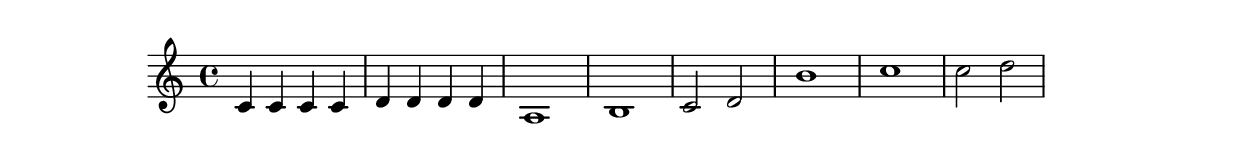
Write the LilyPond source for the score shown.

% 2017-08-16 21:48

\version "2.19.54"
\language "english"

\header {}

\layout {}

\paper {}

\score {
    {
        {
            c'4
            c'4
            c'4
            c'4
        }
        {
            d'4
            d'4
            d'4
            d'4
        }
        {
            a1
            b1
            c'2
            d'2
        }
        {
            b'1
            c''1
            c''2
            d''2
        }
    }
}